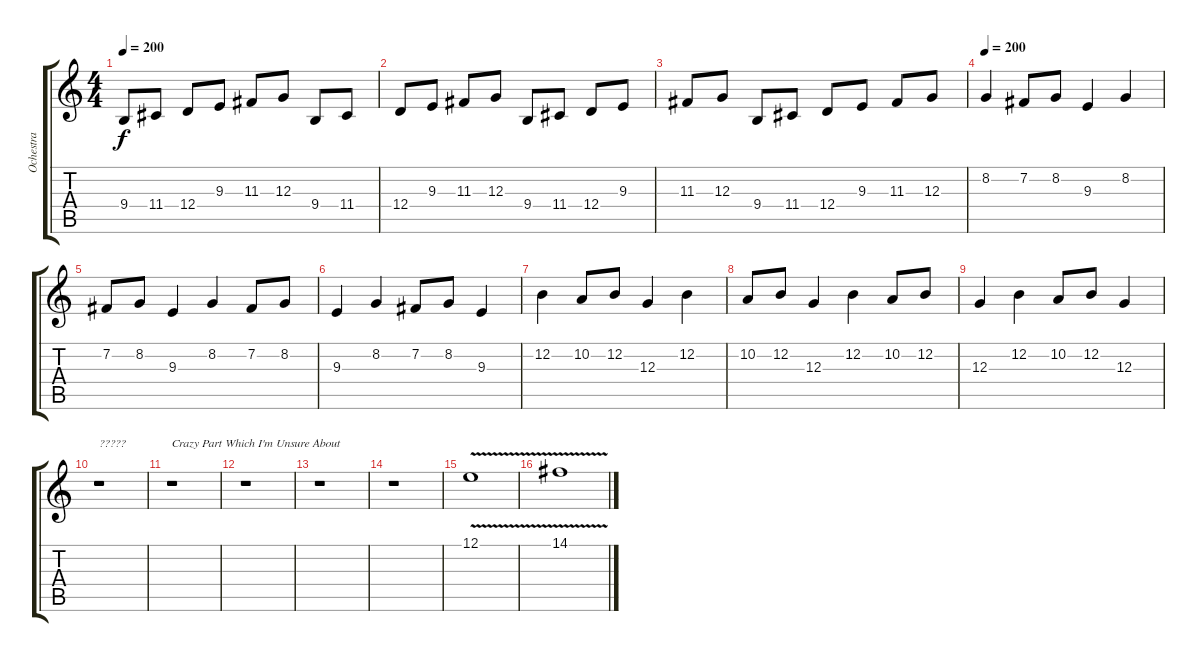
\track ("Ochestra" "Ochestra") {instrument stringensemble1}
\staff {score tabs}
\tuning (E4 B3 G3 D3 A2 E2) {hide}
\ts (4 4)
\tempo 200
\clef g2
\ks c
9.4.8{dy f} 11.4.8 12.4.8 9.3.8 11.3.8 12.3.8 9.4.8 11.4.8 |
12.4.8 9.3.8 11.3.8 12.3.8 9.4.8 11.4.8 12.4.8 9.3.8 |
11.3.8 12.3.8 9.4.8 11.4.8 12.4.8 9.3.8 11.3.8 12.3.8 |
\tempo 200
8.2.4 7.2.8 8.2.8 9.3.4 8.2.4 |
7.2.8 8.2.8 9.3.4 8.2.4 7.2.8 8.2.8 |
9.3.4 8.2.4 7.2.8 8.2.8 9.3.4 |
12.2.4 10.2.8 12.2.8 12.3.4 12.2.4 |
10.2.8 12.2.8 12.3.4 12.2.4 10.2.8 12.2.8 |
12.3.4 12.2.4 10.2.8 12.2.8 12.3.4 |
r.1{txt "?????"} |
r.1{txt "Crazy Part Which I'm Unsure About"} |
r.1 |
r.1 |
r.1 |
12.1{v}.1 |
14.1{v}.1
